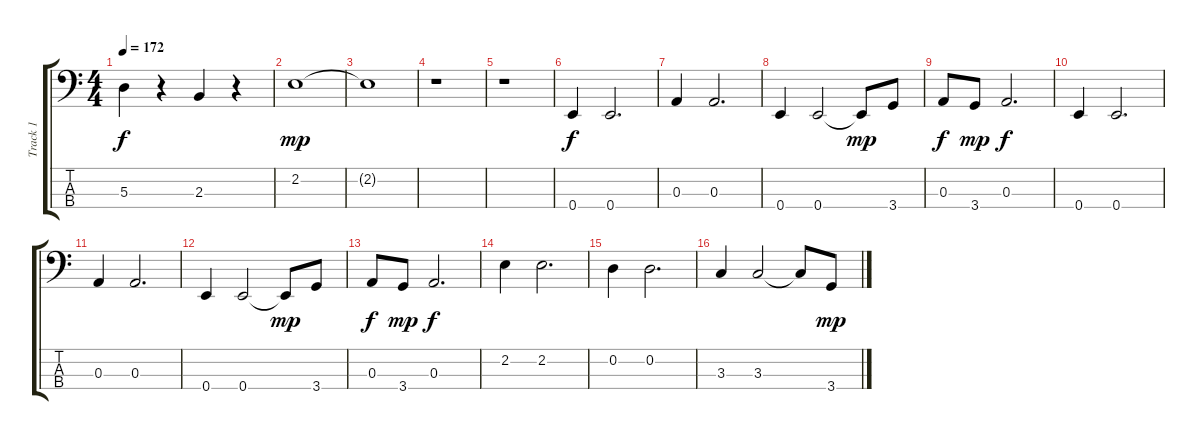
\track ("Track 1" "Track 1") {instrument electricbasspick}
\staff {score tabs}
\tuning (G2 D2 A1 E1) {hide}
\ts (4 4)
\tempo 172
\clef f4
\ks c
5.3.4{dy f} r.4 2.3.4 r.4 |
2.2.1{dy mp} |
2.2{t}.1 |
r.1 |
r.1 |
0.4.4{dy f} 0.4.2{d} |
0.3.4 0.3.2{d} |
0.4.4 0.4.2 0.4{t}.8{dy mp} 3.4.8 |
0.3.8{dy f} 3.4.8{dy mp} 0.3.2{d dy f} |
0.4.4 0.4.2{d} |
0.3.4 0.3.2{d} |
0.4.4 0.4.2 0.4{t}.8{dy mp} 3.4.8 |
0.3.8{dy f} 3.4.8{dy mp} 0.3.2{d dy f} |
2.2.4 2.2.2{d} |
0.2.4 0.2.2{d} |
3.3.4 3.3.2 3.3{t}.8 3.4.8{dy mp}
